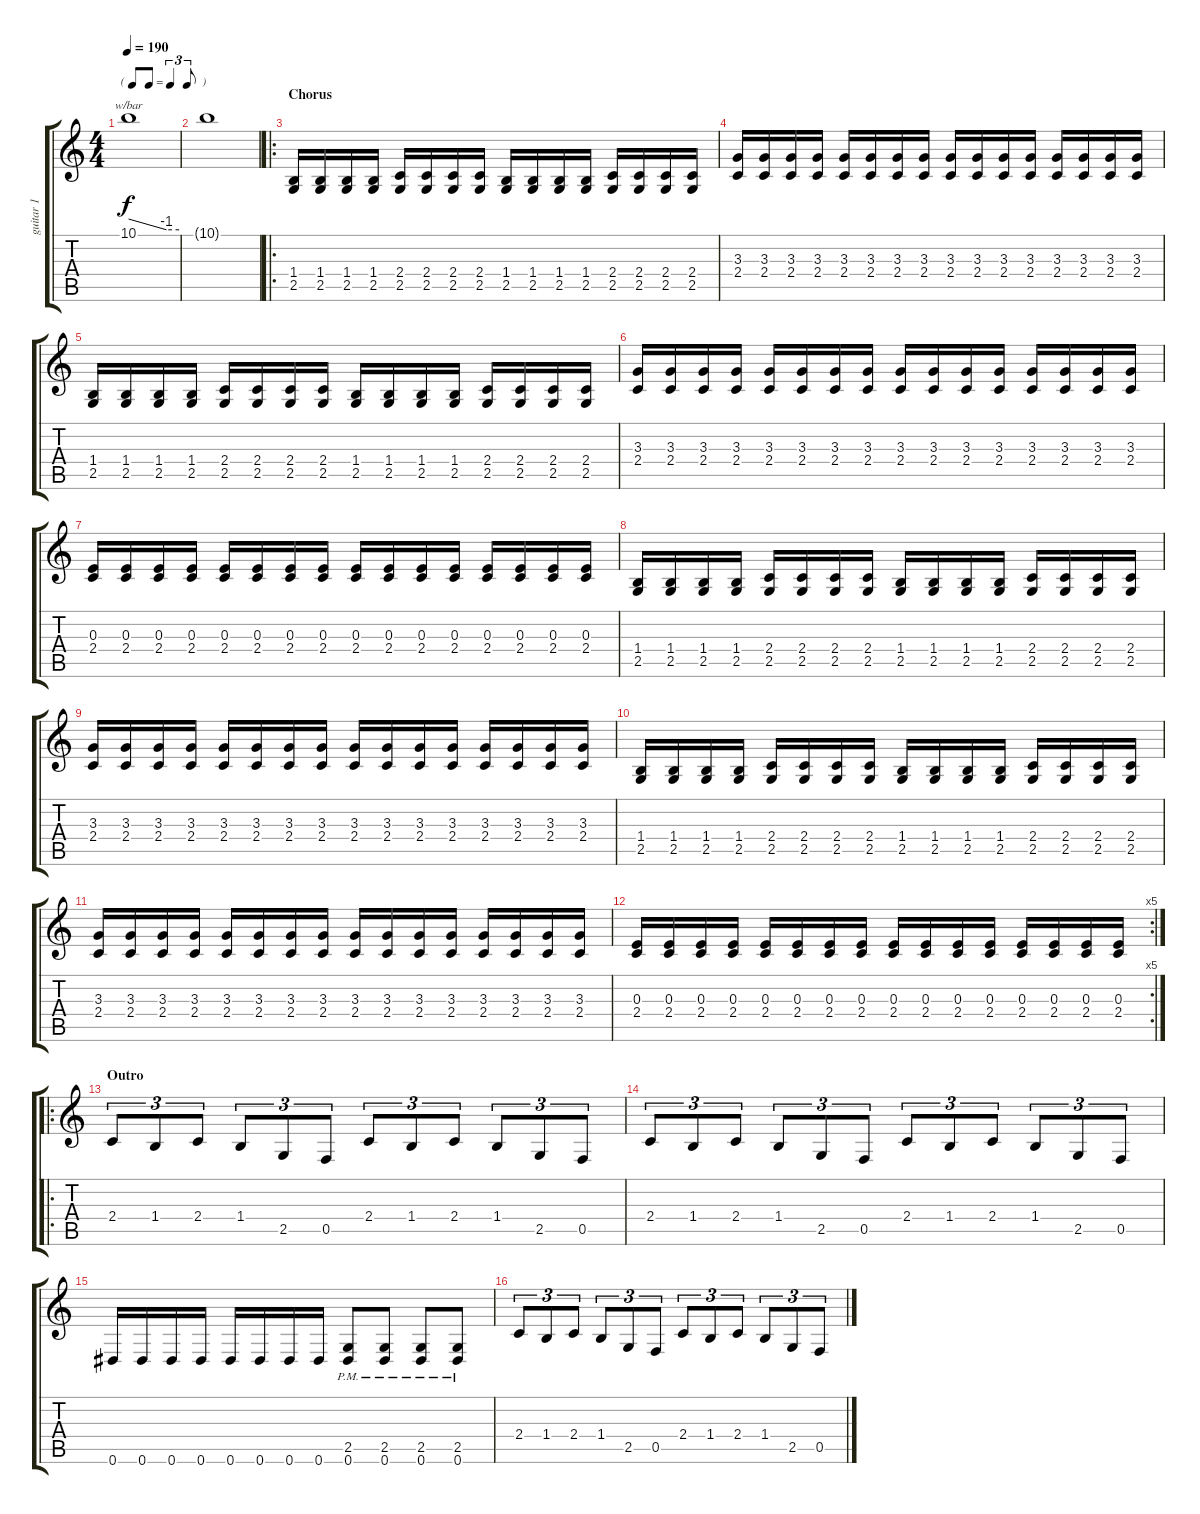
\track ("guitar 1" "guitar 1") {instrument distortionguitar}
\staff {score tabs}
\tuning (Db4 Ab3 E3 Bb2 F2 Eb2) {hide}
\ts (4 4)
\tf triplet8th
\tempo 190
\clef g2
\ks c
10.1.1{tbe (custom default 0 0 45 -4 60 -4) dy f} |
10.1{t}.1 |
\ro
\section ("" "Chorus")
(1.4 2.5).16 (1.4 2.5).16 (1.4 2.5).16 (1.4 2.5).16 (2.4 2.5).16 (2.4 2.5).16 (2.4 2.5).16 (2.4 2.5).16 (1.4 2.5).16 (1.4 2.5).16 (1.4 2.5).16 (1.4 2.5).16 (2.4 2.5).16 (2.4 2.5).16 (2.4 2.5).16 (2.4 2.5).16 |
(3.3 2.4).16 (3.3 2.4).16 (3.3 2.4).16 (3.3 2.4).16 (3.3 2.4).16 (3.3 2.4).16 (3.3 2.4).16 (3.3 2.4).16 (3.3 2.4).16 (3.3 2.4).16 (3.3 2.4).16 (3.3 2.4).16 (3.3 2.4).16 (3.3 2.4).16 (3.3 2.4).16 (3.3 2.4).16 |
(1.4 2.5).16 (1.4 2.5).16 (1.4 2.5).16 (1.4 2.5).16 (2.4 2.5).16 (2.4 2.5).16 (2.4 2.5).16 (2.4 2.5).16 (1.4 2.5).16 (1.4 2.5).16 (1.4 2.5).16 (1.4 2.5).16 (2.4 2.5).16 (2.4 2.5).16 (2.4 2.5).16 (2.4 2.5).16 |
(3.3 2.4).16 (3.3 2.4).16 (3.3 2.4).16 (3.3 2.4).16 (3.3 2.4).16 (3.3 2.4).16 (3.3 2.4).16 (3.3 2.4).16 (3.3 2.4).16 (3.3 2.4).16 (3.3 2.4).16 (3.3 2.4).16 (3.3 2.4).16 (3.3 2.4).16 (3.3 2.4).16 (3.3 2.4).16 |
(0.3 2.4).16 (0.3 2.4).16 (0.3 2.4).16 (0.3 2.4).16 (0.3 2.4).16 (0.3 2.4).16 (0.3 2.4).16 (0.3 2.4).16 (0.3 2.4).16 (0.3 2.4).16 (0.3 2.4).16 (0.3 2.4).16 (0.3 2.4).16 (0.3 2.4).16 (0.3 2.4).16 (0.3 2.4).16 |
(1.4 2.5).16 (1.4 2.5).16 (1.4 2.5).16 (1.4 2.5).16 (2.4 2.5).16 (2.4 2.5).16 (2.4 2.5).16 (2.4 2.5).16 (1.4 2.5).16 (1.4 2.5).16 (1.4 2.5).16 (1.4 2.5).16 (2.4 2.5).16 (2.4 2.5).16 (2.4 2.5).16 (2.4 2.5).16 |
(3.3 2.4).16 (3.3 2.4).16 (3.3 2.4).16 (3.3 2.4).16 (3.3 2.4).16 (3.3 2.4).16 (3.3 2.4).16 (3.3 2.4).16 (3.3 2.4).16 (3.3 2.4).16 (3.3 2.4).16 (3.3 2.4).16 (3.3 2.4).16 (3.3 2.4).16 (3.3 2.4).16 (3.3 2.4).16 |
(1.4 2.5).16 (1.4 2.5).16 (1.4 2.5).16 (1.4 2.5).16 (2.4 2.5).16 (2.4 2.5).16 (2.4 2.5).16 (2.4 2.5).16 (1.4 2.5).16 (1.4 2.5).16 (1.4 2.5).16 (1.4 2.5).16 (2.4 2.5).16 (2.4 2.5).16 (2.4 2.5).16 (2.4 2.5).16 |
(3.3 2.4).16 (3.3 2.4).16 (3.3 2.4).16 (3.3 2.4).16 (3.3 2.4).16 (3.3 2.4).16 (3.3 2.4).16 (3.3 2.4).16 (3.3 2.4).16 (3.3 2.4).16 (3.3 2.4).16 (3.3 2.4).16 (3.3 2.4).16 (3.3 2.4).16 (3.3 2.4).16 (3.3 2.4).16 |
\rc 5
(0.3 2.4).16 (0.3 2.4).16 (0.3 2.4).16 (0.3 2.4).16 (0.3 2.4).16 (0.3 2.4).16 (0.3 2.4).16 (0.3 2.4).16 (0.3 2.4).16 (0.3 2.4).16 (0.3 2.4).16 (0.3 2.4).16 (0.3 2.4).16 (0.3 2.4).16 (0.3 2.4).16 (0.3 2.4).16 |
\ro
\section ("" "Outro")
2.4.8{tu (3 2) instrument distortionguitar} 1.4.8{tu (3 2)} 2.4.8{tu (3 2)} 1.4.8{tu (3 2)} 2.5.8{tu (3 2)} 0.5.8{tu (3 2)} 2.4.8{tu (3 2)} 1.4.8{tu (3 2)} 2.4.8{tu (3 2)} 1.4.8{tu (3 2)} 2.5.8{tu (3 2)} 0.5.8{tu (3 2)} |
2.4.8{tu (3 2)} 1.4.8{tu (3 2)} 2.4.8{tu (3 2)} 1.4.8{tu (3 2)} 2.5.8{tu (3 2)} 0.5.8{tu (3 2)} 2.4.8{tu (3 2)} 1.4.8{tu (3 2)} 2.4.8{tu (3 2)} 1.4.8{tu (3 2)} 2.5.8{tu (3 2)} 0.5.8{tu (3 2)} |
0.6.16 0.6.16 0.6.16 0.6.16 0.6.16 0.6.16 0.6.16 0.6.16 (2.5{pm} 0.6{pm}).8 (2.5{pm} 0.6{pm}).8 (2.5{pm} 0.6{pm}).8 (2.5{pm} 0.6{pm}).8 |
2.4.8{tu (3 2) instrument distortionguitar} 1.4.8{tu (3 2)} 2.4.8{tu (3 2)} 1.4.8{tu (3 2)} 2.5.8{tu (3 2)} 0.5.8{tu (3 2)} 2.4.8{tu (3 2)} 1.4.8{tu (3 2)} 2.4.8{tu (3 2)} 1.4.8{tu (3 2)} 2.5.8{tu (3 2)} 0.5.8{tu (3 2)}
